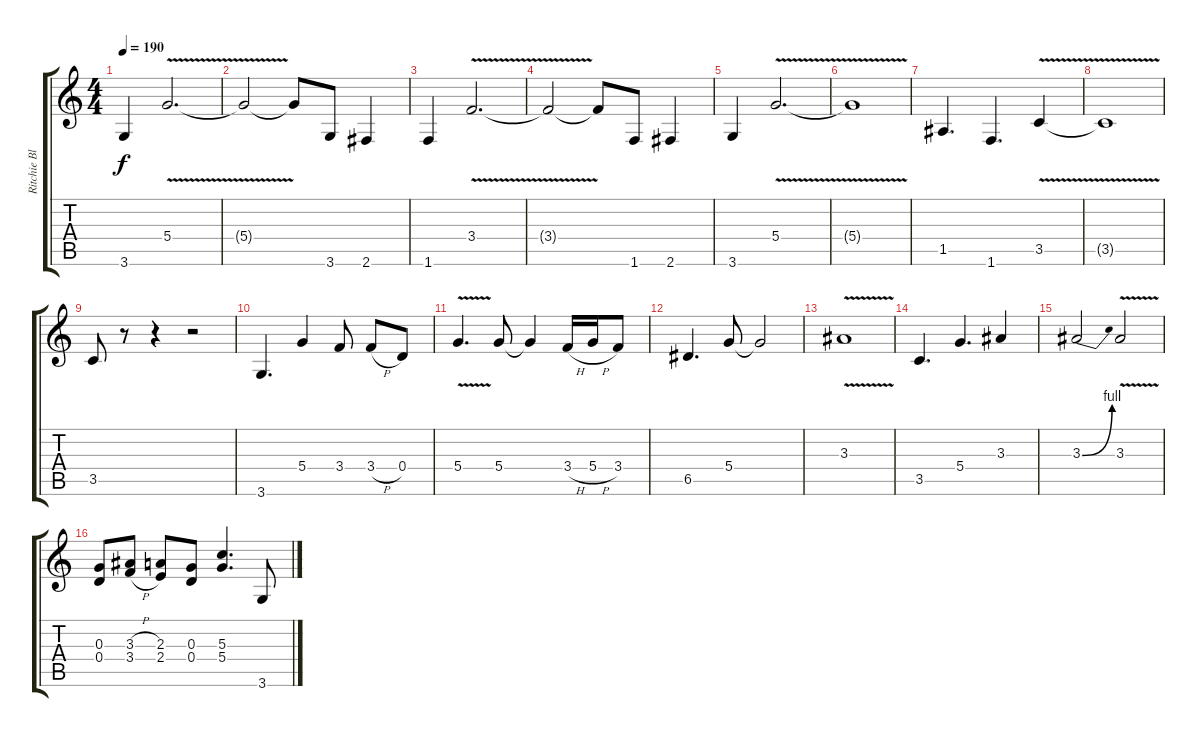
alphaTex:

\track ("Ritchie Blackmore" "Ritchie Bl") {instrument overdrivenguitar}
\staff {score tabs}
\tuning (E4 B3 G3 D3 A2 E2) {hide}
\ts (4 4)
\tempo 190
\clef g2
\ks c
3.6.4{dy f} 5.4{v}.2{d} |
5.4{t}.2 5.4{t}.8 3.6.8 2.6.4 |
1.6.4 3.4{v}.2{d} |
3.4{t}.2 3.4{t}.8 1.6.8 2.6.4 |
3.6.4 5.4{v}.2{d} |
5.4{t}.1 |
1.5.4{d} 1.6.4{d} 3.5{v}.4 |
3.5{t}.1 |
3.5.8 r.8 r.4 r.2 |
3.6.4{d} 5.4.4 3.4.8 3.4{h}.8 0.4.8 |
5.4{v}.4{d} 5.4.8 5.4{t}.4 3.4{h}.16 5.4{h}.16 3.4.8 |
6.5.4{d} 5.4.8 5.4{t}.2 |
3.3{v}.1 |
3.5.4{d} 5.4.4{d} 3.3.4 |
3.3{be (bend 0 0 60 4)}.2 3.3{v}.2 |
(0.3 0.4).8 (3.3{h} 3.4{h}).8 (2.3 2.4).8 (0.3 0.4).8 (5.3 5.4).4{d} 3.6.8
